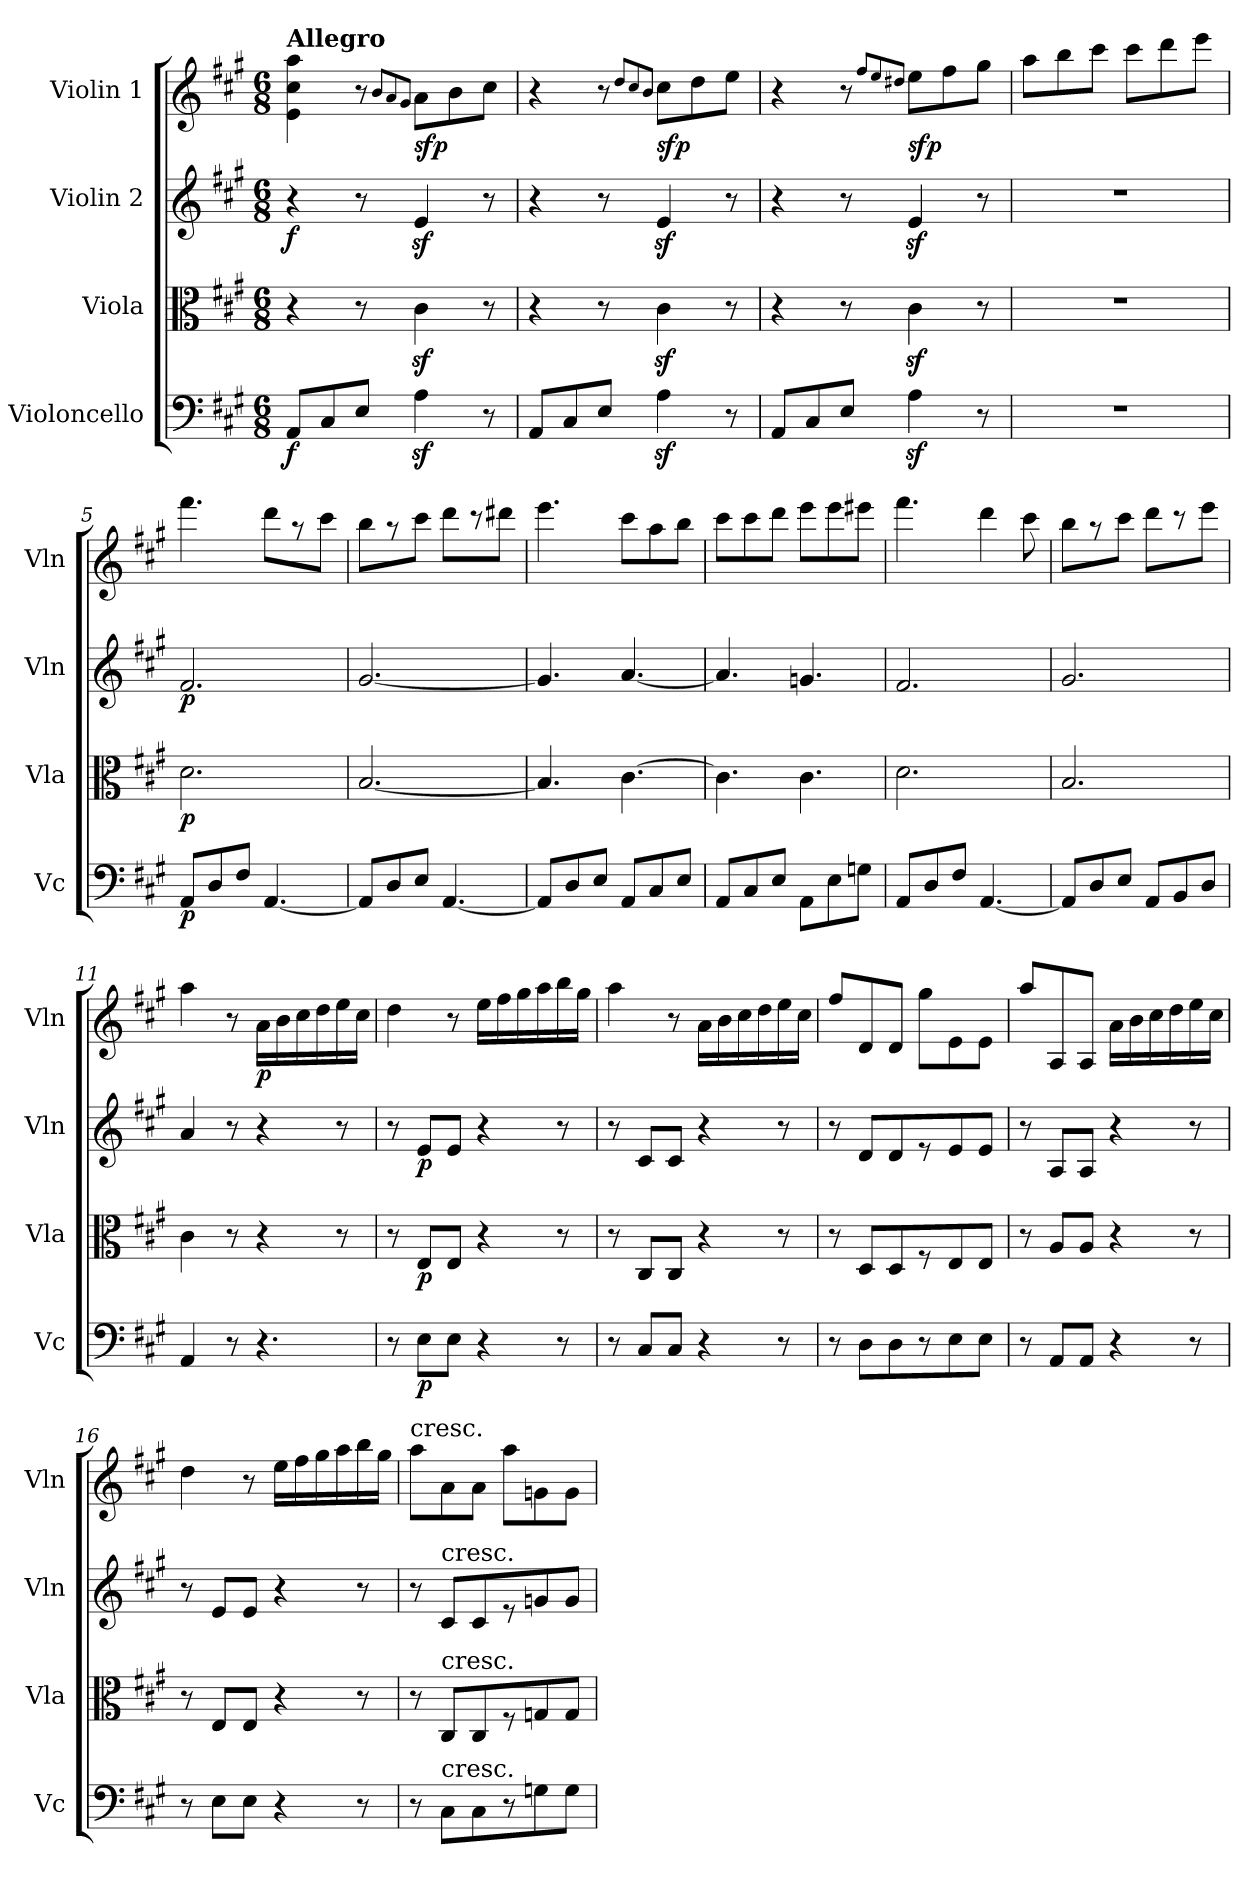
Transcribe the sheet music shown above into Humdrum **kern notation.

**kern	**dynam	**kern	**dynam	**kern	**dynam	**kern	**dynam
*part4	*part4	*part3	*part3	*part2	*part2	*part1	*part1
*staff4	*staff4	*staff3	*staff3	*staff2	*staff2	*staff1	*staff1
*I"Violoncello	*	*I"Viola	*	*I"Violin 2	*	*I"Violin 1	*
*I'Vc	*	*I'Vla	*	*I'Vln	*	*I'Vln	*
*clefF4	*	*clefC3	*	*clefG2	*	*clefG2	*
*k[f#c#g#]	*	*k[f#c#g#]	*	*k[f#c#g#]	*	*k[f#c#g#]	*
*A:	*	*A:	*	*A:	*	*A:	*
*M6/8	*	*M6/8	*	*M6/8	*	*M6/8	*
=1	=1	=1	=1	=1	=1	=1	=1
!	!	!	!	!	!	!LO:TX:a:B:t=Allegro	!
!	!LO:DY:b	!	!	!	!LO:DY:b	!	!
8AA/L	f	4r	.	4r	f	4e\ 4cc#\ 4aa\	.
8C#/	.	.	.	.	.	.	.
8E/J	.	8r	.	8r	.	8r	.
.	.	.	.	.	.	8qb/L	.
.	.	.	.	.	.	8qa/	.
.	.	.	.	.	.	8qg#/J	.
!	!	!	!	!	!	!	!LO:DY:b
4Az<\	.	4c#z<\	.	4ez</	.	8a\L	sfp
.	.	.	.	.	.	8b\	.
8r	.	8r	.	8r	.	8cc#\J	.
=2	=2	=2	=2	=2	=2	=2	=2
8AA/L	.	4r	.	4r	.	4r	.
8C#/	.	.	.	.	.	.	.
8E/J	.	8r	.	8r	.	8r	.
.	.	.	.	.	.	8qdd/L	.
.	.	.	.	.	.	8qcc#/	.
.	.	.	.	.	.	8qb/J	.
!	!	!	!	!	!	!	!LO:DY:b
4Az<\	.	4c#z<\	.	4ez</	.	8cc#\L	sfp
.	.	.	.	.	.	8dd\	.
8r	.	8r	.	8r	.	8ee\J	.
=3	=3	=3	=3	=3	=3	=3	=3
8AA/L	.	4r	.	4r	.	4r	.
8C#/	.	.	.	.	.	.	.
8E/J	.	8r	.	8r	.	8r	.
.	.	.	.	.	.	8qff#/L	.
.	.	.	.	.	.	8qee/	.
.	.	.	.	.	.	8qdd#X/J	.
!	!	!	!	!	!	!	!LO:DY:b
4Az<\	.	4c#z<\	.	4ez</	.	8ee\L	sfp
.	.	.	.	.	.	8ff#\	.
8r	.	8r	.	8r	.	8gg#\J	.
!!LO:LB:g=z
=4	=4	=4	=4	=4	=4	=4	=4
2.r	.	2.r	.	2.r	.	8aa\L	.
.	.	.	.	.	.	8bb\	.
.	.	.	.	.	.	8ccc#\J	.
.	.	.	.	.	.	8ccc#\L	.
.	.	.	.	.	.	8ddd\	.
.	.	.	.	.	.	8eee\J	.
!!LO:PB:g=z
=5	=5	=5	=5	=5	=5	=5	=5
!	!LO:DY:b	!	!LO:DY:b	!	!LO:DY:b	!	!
8AA/L	p	2.d\	p	2.f#/	p	4.fff#\	.
8D/	.	.	.	.	.	.	.
8F#/J	.	.	.	.	.	.	.
[4.AA/	.	.	.	.	.	8ddd\L	.
.	.	.	.	.	.	8r	.
.	.	.	.	.	.	8ccc#\J	.
=6	=6	=6	=6	=6	=6	=6	=6
8AA/L]	.	[2.B/	.	[2.g#/	.	8bb\L	.
8D/	.	.	.	.	.	8r	.
8E/J	.	.	.	.	.	8ccc#\J	.
[4.AA/	.	.	.	.	.	8ddd\L	.
.	.	.	.	.	.	8r	.
.	.	.	.	.	.	8ddd#X\J	.
=7	=7	=7	=7	=7	=7	=7	=7
8AA/L]	.	4.B/]	.	4.g#/]	.	4.eee\	.
8D/	.	.	.	.	.	.	.
8E/J	.	.	.	.	.	.	.
8AA/L	.	[4.c#\	.	[4.a/	.	8ccc#\L	.
8C#/	.	.	.	.	.	8aa\	.
8E/J	.	.	.	.	.	8bb\J	.
=8	=8	=8	=8	=8	=8	=8	=8
8AA/L	.	4.c#\]	.	4.a/]	.	8ccc#\L	.
8C#/	.	.	.	.	.	8ccc#\	.
8E/J	.	.	.	.	.	8ddd\J	.
8AA\L	.	4.c#\	.	4.gn/	.	8eee\L	.
8E\	.	.	.	.	.	8eee\	.
8Gn\J	.	.	.	.	.	8eee#X\J	.
=9	=9	=9	=9	=9	=9	=9	=9
8AA/L	.	2.d\	.	2.f#/	.	4.fff#\	.
8D/	.	.	.	.	.	.	.
8F#/J	.	.	.	.	.	.	.
[4.AA/	.	.	.	.	.	4ddd\	.
.	.	.	.	.	.	8ccc#\	.
!!LO:PB:g=z
=10	=10	=10	=10	=10	=10	=10	=10
8AA/L]	.	2.B/	.	2.g#/	.	8bb\L	.
8D/	.	.	.	.	.	8r	.
8E/J	.	.	.	.	.	8ccc#\J	.
8AA/L	.	.	.	.	.	8ddd\L	.
8BB/	.	.	.	.	.	8r	.
8D/J	.	.	.	.	.	8eee\J	.
=11	=11	=11	=11	=11	=11	=11	=11
4AA/	.	4c#\	.	4a/	.	4aa\	.
8r	.	8r	.	8r	.	8r	.
!	!	!	!	!	!	!	!LO:DY:b
4.r	.	4r	.	4r	.	16a\LL	p
.	.	.	.	.	.	16b\	.
.	.	.	.	.	.	16cc#\	.
.	.	.	.	.	.	16dd\	.
.	.	8r	.	8r	.	16ee\	.
.	.	.	.	.	.	16cc#\JJ	.
=12	=12	=12	=12	=12	=12	=12	=12
8r	.	8r	.	8r	.	4dd\	.
!	!LO:DY:b	!	!LO:DY:b	!	!LO:DY:b	!	!
8E\L	p	8E/L	p	8e/L	p	.	.
8E\J	.	8E/J	.	8e/J	.	8r	.
4r	.	4r	.	4r	.	16ee\LL	.
.	.	.	.	.	.	16ff#\	.
.	.	.	.	.	.	16gg#\	.
.	.	.	.	.	.	16aa\	.
8r	.	8r	.	8r	.	16bb\	.
.	.	.	.	.	.	16gg#\JJ	.
=13	=13	=13	=13	=13	=13	=13	=13
8r	.	8r	.	8r	.	4aa\	.
8C#/L	.	8C#/L	.	8c#/L	.	.	.
8C#/J	.	8C#/J	.	8c#/J	.	8r	.
4r	.	4r	.	4r	.	16a\LL	.
.	.	.	.	.	.	16b\	.
.	.	.	.	.	.	16cc#\	.
.	.	.	.	.	.	16dd\	.
8r	.	8r	.	8r	.	16ee\	.
.	.	.	.	.	.	16cc#\JJ	.
!!LO:LB:g=z
=14	=14	=14	=14	=14	=14	=14	=14
8r	.	8r	.	8r	.	8ff#/L	.
8D\L	.	8D/L	.	8d/L	.	8d/	.
8D\	.	8D/	.	8d/	.	8d/J	.
8r	.	8r	.	8r	.	8gg#\L	.
8E\	.	8E/	.	8e/	.	8e\	.
8E\J	.	8E/J	.	8e/J	.	8e\J	.
=15	=15	=15	=15	=15	=15	=15	=15
8r	.	8r	.	8r	.	8aa/L	.
8AA/L	.	8A/L	.	8A/L	.	8A/	.
8AA/J	.	8A/J	.	8A/J	.	8A/J	.
4r	.	4r	.	4r	.	16a\LL	.
.	.	.	.	.	.	16b\	.
.	.	.	.	.	.	16cc#\	.
.	.	.	.	.	.	16dd\	.
8r	.	8r	.	8r	.	16ee\	.
.	.	.	.	.	.	16cc#\JJ	.
=16	=16	=16	=16	=16	=16	=16	=16
8r	.	8r	.	8r	.	4dd\	.
8E\L	.	8E/L	.	8e/L	.	.	.
8E\J	.	8E/J	.	8e/J	.	8r	.
4r	.	4r	.	4r	.	16ee\LL	.
.	.	.	.	.	.	16ff#\	.
.	.	.	.	.	.	16gg#\	.
.	.	.	.	.	.	16aa\	.
8r	.	8r	.	8r	.	16bb\	.
.	.	.	.	.	.	16gg#\JJ	.
=17	=17	=17	=17	=17	=17	=17	=17
!	!	!	!	!	!	!LO:TX:a:t=cresc.	!
8r	.	8r	.	8r	.	8aa\L	.
!	!	!	!	!LO:TX:a:t=cresc.	!	!	!
!	!	!LO:TX:a:t=cresc.	!	!	!	!	!
!LO:TX:a:t=cresc.	!	!	!	!	!	!	!
8C#\L	.	8C#/L	.	8c#/L	.	8a\	.
8C#\	.	8C#/	.	8c#/	.	8a\J	.
8r	.	8r	.	8r	.	8aa\L	.
8Gn\	.	8Gn/	.	8gn/	.	8gn\	.
8G\J	.	8G/J	.	8g/J	.	8g\J	.
=	=	=	=	=	=	=	=
*-	*-	*-	*-	*-	*-	*-	*-
